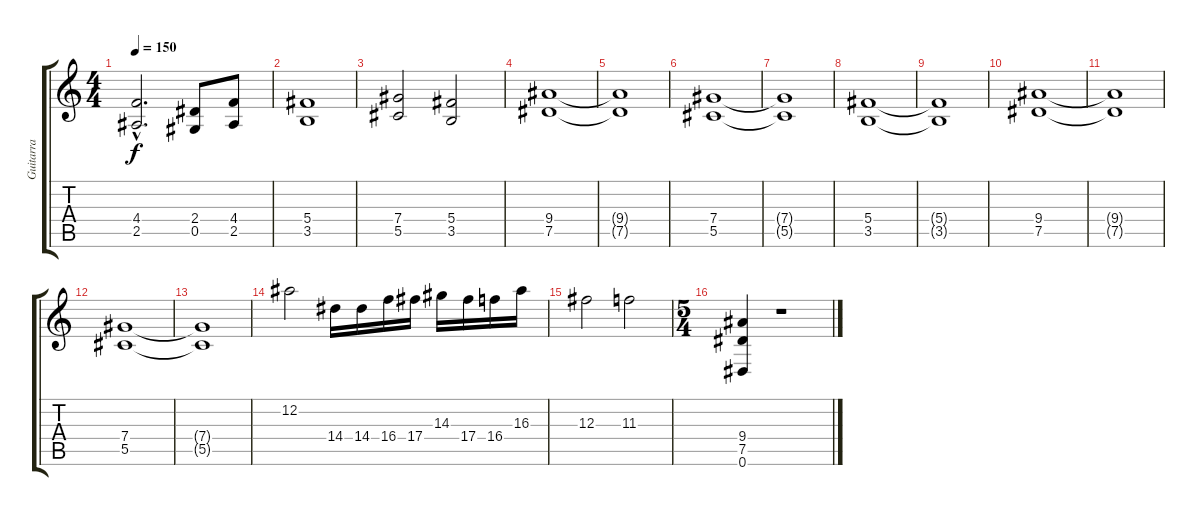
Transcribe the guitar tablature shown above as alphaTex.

\track ("Guitarra" "Guitarra") {instrument distortionguitar}
\staff {score tabs}
\tuning (Eb4 Bb3 Gb3 Db3 Ab2 Eb2) {hide}
\ts (4 4)
\tempo 150
\clef g2
\ks c
(4.4{hac} 2.5{hac}).2{d dy f} (2.4 0.5).8 (4.4 2.5).8 |
(5.4 3.5).1 |
(7.4 5.5).2 (5.4 3.5).2 |
(9.4 7.5).1 |
(9.4{t} 7.5{t}).1 |
(7.4 5.5).1 |
(7.4{t} 5.5{t}).1 |
(5.4 3.5).1 |
(5.4{t} 3.5{t}).1 |
(9.4 7.5).1 |
(9.4{t} 7.5{t}).1 |
(7.4 5.5).1 |
(7.4{t} 5.5{t}).1 |
12.2.2 14.4.16 14.4.16 16.4.16 17.4.16 14.3.16 17.4.16 16.4.16 16.3.16 |
12.3.2 11.3.2 |
\ts (5 4)
(9.4 7.5 0.6).4 r.1
